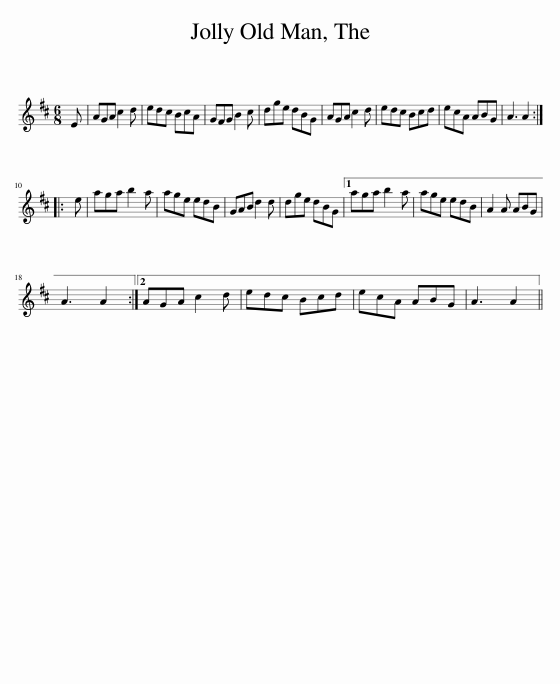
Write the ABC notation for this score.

X:1
L:1/8
M:6/8
I:linebreak $
K:D
V:1 treble
V:1
 E | AGA c2 d | edc BcA | GFG B2 c | dge dBG | %5
 AGA c2 d | edc Bcd | ecA ABG | A3 A2 ::$ e | %10
 aga b2 a | age edB | GAB d2 d | dge dBG |1 aga b2 a | %15
 age edB | A2 A ABG |$ A3 A2 :|2 AGA c2 d | edc Bcd | %20
 ecA ABG | A3 A2 || %22
